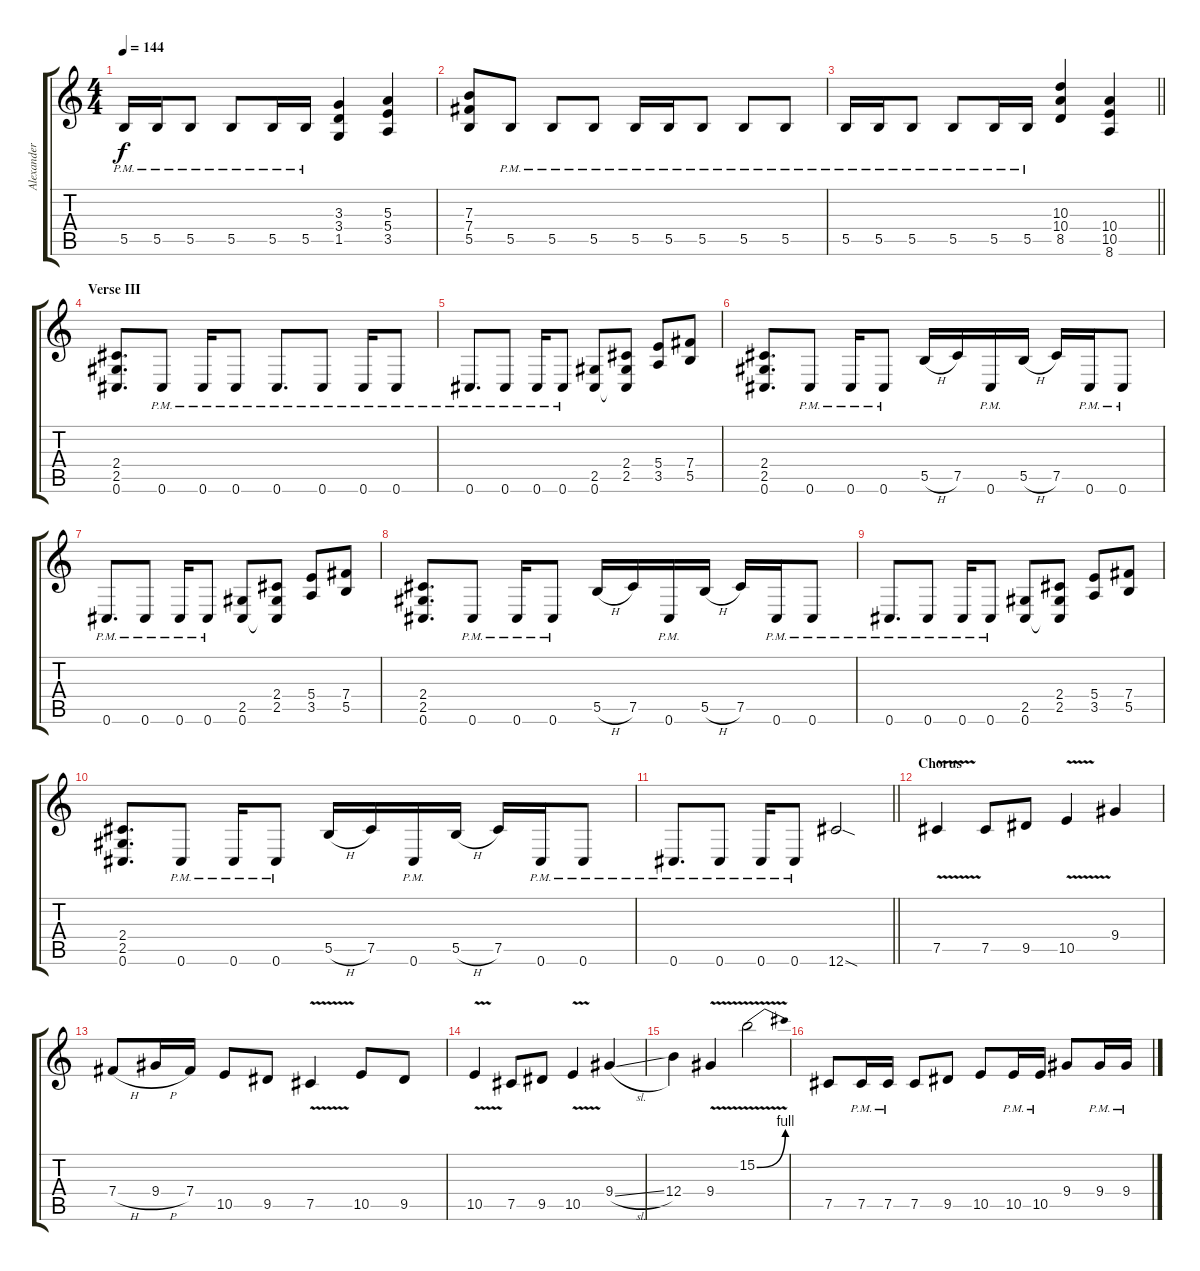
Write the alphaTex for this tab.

\track ("Alexander (Rythm Guitar)" "Alexander ") {instrument overdrivenguitar}
\staff {score tabs}
\tuning (Db4 Ab3 E3 B2 Gb2 Db2) {hide}
\ts (4 4)
\tempo 144
\clef g2
\ks c
5.5{pm}.16{dy f} 5.5{pm}.16 5.5{pm}.8 5.5{pm}.8 5.5{pm}.16 5.5{pm}.16 (3.3 3.4 1.5).4 (5.3 5.4 3.5).4 |
(7.3 7.4 5.5).8 5.5{pm}.8 5.5{pm}.8 5.5{pm}.8 5.5{pm}.16 5.5{pm}.16 5.5{pm}.8 5.5{pm}.8 5.5{pm}.8 |
\barLineRight lightlight
5.5{pm}.16 5.5{pm}.16 5.5{pm}.8 5.5{pm}.8 5.5{pm}.16 5.5{pm}.16 (10.3 10.4 8.5).4 (10.4 10.5 8.6).4 |
\section ("" "Verse III")
(2.4 2.5 0.6).8{d} 0.6{pm}.8 0.6{pm}.16 0.6{pm}.8 0.6{pm}.8{d} 0.6{pm}.8 0.6{pm}.16 0.6{pm}.8 |
0.6{pm}.8{d} 0.6{pm}.8 0.6{pm}.16 0.6{pm}.8 (2.5 0.6).8 (2.4 2.5 0.6{t}).8 (5.4 3.5).8 (7.4 5.5).8 |
(2.4 2.5 0.6).8{d} 0.6{pm}.8 0.6{pm}.16 0.6{pm}.8 5.5{h}.16 7.5.16 0.6{pm}.16 5.5{h}.16 7.5.16 0.6{pm}.16 0.6{pm}.8 |
0.6{pm}.8{d} 0.6{pm}.8 0.6{pm}.16 0.6{pm}.8 (2.5 0.6).8 (2.4 2.5 0.6{t}).8 (5.4 3.5).8 (7.4 5.5).8 |
(2.4 2.5 0.6).8{d} 0.6{pm}.8 0.6{pm}.16 0.6{pm}.8 5.5{h}.16 7.5.16 0.6{pm}.16 5.5{h}.16 7.5.16 0.6{pm}.16 0.6{pm}.8 |
0.6{pm}.8{d} 0.6{pm}.8 0.6{pm}.16 0.6{pm}.8 (2.5 0.6).8 (2.4 2.5 0.6{t}).8 (5.4 3.5).8 (7.4 5.5).8 |
(2.4 2.5 0.6).8{d} 0.6{pm}.8 0.6{pm}.16 0.6{pm}.8 5.5{h}.16 7.5.16 0.6{pm}.16 5.5{h}.16 7.5.16 0.6{pm}.16 0.6{pm}.8 |
\barLineRight lightlight
0.6{pm}.8{d} 0.6{pm}.8 0.6{pm}.16 0.6{pm}.8 12.6{sod}.2 |
\section ("" "Chorus")
7.5{v}.4{volume 14} 7.5.8 9.5.8 10.5{v}.4 9.4.4 |
7.4{h}.8 9.4{h}.16 7.4.16 10.5.8 9.5.8 7.5{v}.4 10.5.8 9.5.8 |
10.5{v}.4 7.5.8 9.5.8 10.5{v}.4 9.4{sl}.4 |
12.4.4 9.4{v}.4 15.2{be (bend 0 0 60 4) v}.2 |
7.5.8 7.5{pm}.16 7.5{pm}.16 7.5.8 9.5.8 10.5.8 10.5{pm}.16 10.5{pm}.16 9.4.8 9.4{pm}.16 9.4{pm}.16
